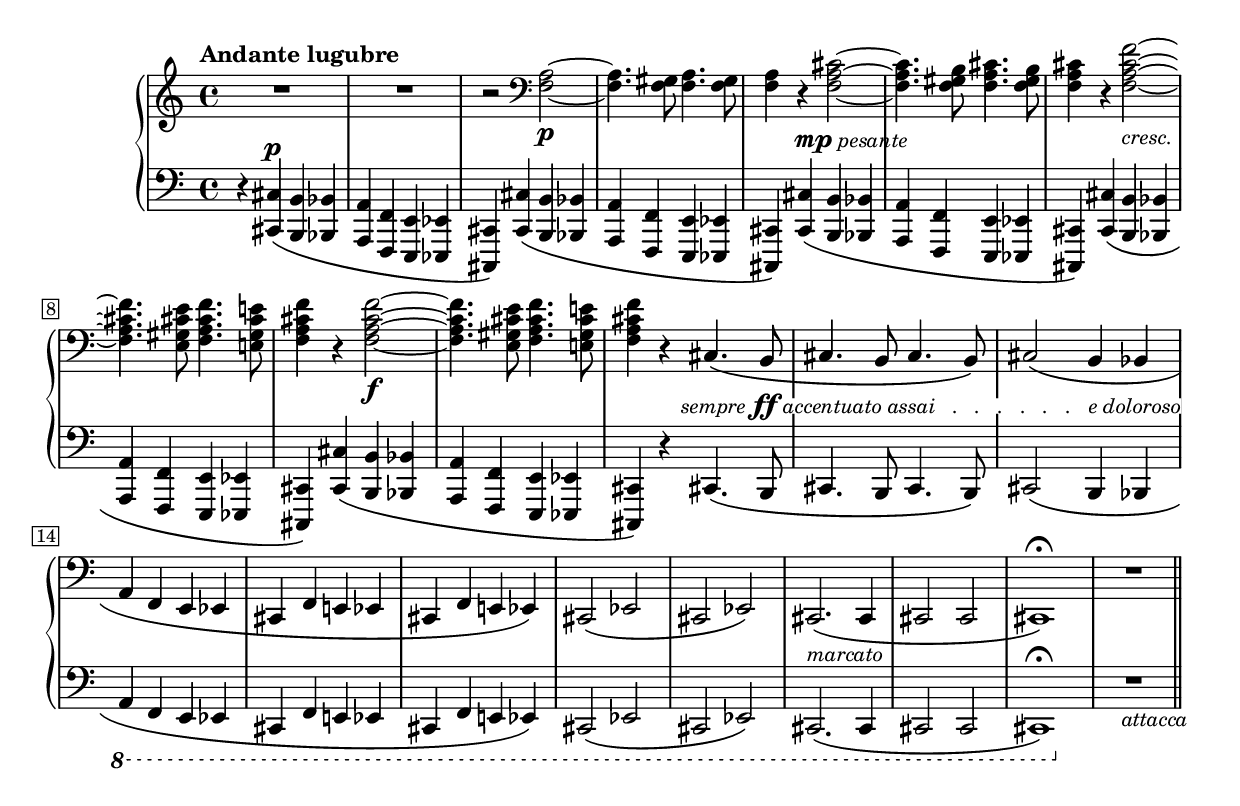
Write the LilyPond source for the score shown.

Global = {
  \key c \major
  \time 4/4
  \include "../global.ly"
}

Sopran = \context Voice = "one" \relative c {
  \voiceOne
  \override MultiMeasureRest.staff-position = #0
  \override Rest.staff-position = #0
  \phrasingSlurNeutral\stemNeutral\slurNeutral\tieNeutral
  %1
  \tempo "Andante lugubre"
  | R1
  | R1
  | r2 \clef bass <f a>~\p
  | q4. <f gis>8 <f a>4. <f gis>8
  %5
  | <f a>4 r <f a cis>2~
  | q4. <f gis b>8 <f a cis>4. <f gis b>8
  | <f a cis>4 r <f a cis f>2~
  | q4. <e gis cis e>8 <f a cis f>4. <e gis cis e>8
  | <f a cis f>4 r q2~
  %10
  | q4. <e gis cis e>8 <f a cis f>4. <e gis cis e>8
  | <f a cis f>4 r cis4.\( b8
  | cis4. b8 cis4. b8\)
  | cis2\( b4 bes
  | a f e ees
  %15
  | cis f e! ees
  | cis f e! ees\)
  | cis2\( ees
  | cis2 ees\)
  | cis2.\( 4
  %20
  | 2 2
  | 1\fermata\)
  | R1
  \bar "||"
}

Bass = \context Voice = "four" \relative c {
  \voiceFour
  \override MultiMeasureRest.staff-position = #0
  \override Rest.staff-position = #0
  \phrasingSlurNeutral\stemNeutral\slurNeutral\tieNeutral
  %1
  | r4 <cis, cis'>^\p\( <b b'> <bes bes'>
  | <a a'> <f f'> <e e'> <ees ees'>
  | <cis cis'>\) <cis' cis'>\( <b b'> <bes bes'>
  | <a a'> <f f'> <e e'> <ees ees'>
  %5
  | <cis cis'>\) <cis' cis'>\( <b b'> <bes bes'>
  | <a a'> <f f'> <e e'> <ees ees'>
  | <cis cis'>\) <cis' cis'>\( <b b'> <bes bes'>
  | <a a'> <f f'> <e e'> <ees ees'>
  | <cis cis'>\) <cis' cis'>\( <b b'> <bes bes'>
  %10
  | <a a'> <f f'> <e e'> <ees ees'>
  | <cis cis'>\) r cis'!4.\( b8
  | cis!4. b8 cis4. b8\)
  | cis2\(	 b4 bes
  | \ottava -1 a f e ees
  %15
  | cis f e! ees
  | cis f e! ees\)
  | cis2\( ees
  | cis2 ees\)
  | cis2.\( 4
  %20
  | 2 2
  | 1^\fermata\)
  | R1_\markup { \hspace #4 \small\italic "attacca" }\ottava 0
  \bar "||"
}

centerDynamics = {
  %1
  | s1*4
  | s2 s4-\markup { \hspace #-3 \dynamic mp \small\italic "pesante" } s
  | s1
  | s2 s2-\markup { \small\italic "cresc." }
  %5
  | s1
  | s2 s2\f
  | s1
  | s4 s2.-\markup {
      \hspace #2
      \small\italic "sempre" \dynamic ff
      \whiteout \small\italic "accentuato assai   .   .   .   .   .   .   e doloroso"
    }
  | s1*7
  | s1-\markup { \small\italic "marcato" }
}

\score {
  \new PianoStaff \with { connectArpeggios = ##t }
  <<
    \accidentalStyle Score.piano
    \context Staff = "upper" <<
      \set Staff.midiInstrument = #"acoustic grand"
      \Global
      \clef treble
      \Sopran
    >>
    \context Dynamics <<
      \Global \centerDynamics
    >>
    \context Staff = "lower" <<
      \set Staff.midiInstrument = #"acoustic grand"
      \Global
      \clef bass
      \Bass
    >>
  >>
  \header {
    composer = "Franz Liszt"
    opus = #f
    title = \markup {
      \fill-line {
        \center-column {
          \line { \abs-fontsize #20 "Trauervorspiel und Trauermarsch" }
          \null
          \line { \abs-fontsize #20 "I." }
        }
      }
    }
    subtitle = #f
    arranger = \markup { \italic "Komponiert 1885" }
  }
  \layout {
    \context {
      \PianoStaff
      % More space between staves in the same PianoStaff
      %\override StaffGrouper.staff-staff-spacing.minimum-distance = 14
      \override TextScript.font-shape = #'italic
    }
  }
  \midi {
    \tempo 4 = 100
  }
}
